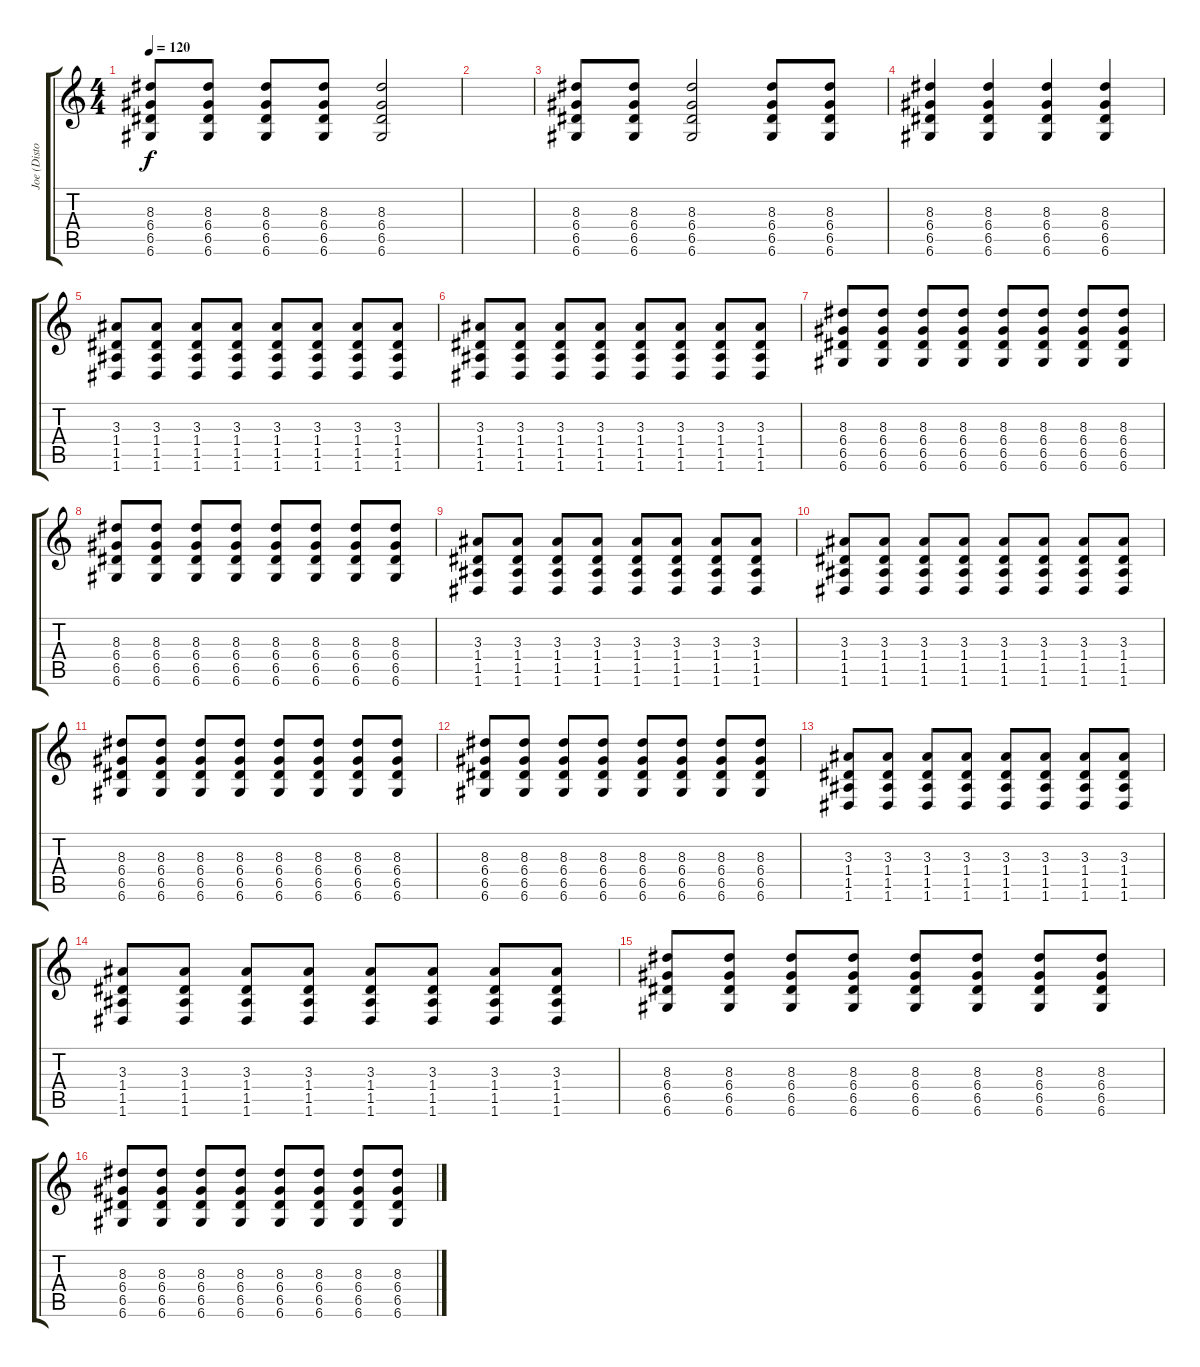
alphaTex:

\track ("Joe (Distortion)" "Joe (Disto") {instrument distortionguitar}
\staff {score tabs}
\tuning (E4 B3 G3 D3 A2 D2) {hide}
\ts (4 4)
\tempo 120
\clef g2
\ks c
(8.3 6.4 6.5 6.6).8{dy f} (8.3 6.4 6.5 6.6).8 (8.3 6.4 6.5 6.6).8 (8.3 6.4 6.5 6.6).8 (8.3 6.4 6.5 6.6).2 |
|
(8.3 6.4 6.5 6.6).8 (8.3 6.4 6.5 6.6).8 (8.3 6.4 6.5 6.6).2 (8.3 6.4 6.5 6.6).8 (8.3 6.4 6.5 6.6).8 |
(8.3 6.4 6.5 6.6).4 (8.3 6.4 6.5 6.6).4 (8.3 6.4 6.5 6.6).4 (8.3 6.4 6.5 6.6).4 |
(3.3 1.4 1.5 1.6).8 (3.3 1.4 1.5 1.6).8 (3.3 1.4 1.5 1.6).8 (3.3 1.4 1.5 1.6).8 (3.3 1.4 1.5 1.6).8 (3.3 1.4 1.5 1.6).8 (3.3 1.4 1.5 1.6).8 (3.3 1.4 1.5 1.6).8 |
(3.3 1.4 1.5 1.6).8 (3.3 1.4 1.5 1.6).8 (3.3 1.4 1.5 1.6).8 (3.3 1.4 1.5 1.6).8 (3.3 1.4 1.5 1.6).8 (3.3 1.4 1.5 1.6).8 (3.3 1.4 1.5 1.6).8 (3.3 1.4 1.5 1.6).8 |
(8.3 6.4 6.5 6.6).8 (8.3 6.4 6.5 6.6).8 (8.3 6.4 6.5 6.6).8 (8.3 6.4 6.5 6.6).8 (8.3 6.4 6.5 6.6).8 (8.3 6.4 6.5 6.6).8 (8.3 6.4 6.5 6.6).8 (8.3 6.4 6.5 6.6).8 |
(8.3 6.4 6.5 6.6).8 (8.3 6.4 6.5 6.6).8 (8.3 6.4 6.5 6.6).8 (8.3 6.4 6.5 6.6).8 (8.3 6.4 6.5 6.6).8 (8.3 6.4 6.5 6.6).8 (8.3 6.4 6.5 6.6).8 (8.3 6.4 6.5 6.6).8 |
(3.3 1.4 1.5 1.6).8 (3.3 1.4 1.5 1.6).8 (3.3 1.4 1.5 1.6).8 (3.3 1.4 1.5 1.6).8 (3.3 1.4 1.5 1.6).8 (3.3 1.4 1.5 1.6).8 (3.3 1.4 1.5 1.6).8 (3.3 1.4 1.5 1.6).8 |
(3.3 1.4 1.5 1.6).8 (3.3 1.4 1.5 1.6).8 (3.3 1.4 1.5 1.6).8 (3.3 1.4 1.5 1.6).8 (3.3 1.4 1.5 1.6).8 (3.3 1.4 1.5 1.6).8 (3.3 1.4 1.5 1.6).8 (3.3 1.4 1.5 1.6).8 |
(8.3 6.4 6.5 6.6).8 (8.3 6.4 6.5 6.6).8 (8.3 6.4 6.5 6.6).8 (8.3 6.4 6.5 6.6).8 (8.3 6.4 6.5 6.6).8 (8.3 6.4 6.5 6.6).8 (8.3 6.4 6.5 6.6).8 (8.3 6.4 6.5 6.6).8 |
(8.3 6.4 6.5 6.6).8 (8.3 6.4 6.5 6.6).8 (8.3 6.4 6.5 6.6).8 (8.3 6.4 6.5 6.6).8 (8.3 6.4 6.5 6.6).8 (8.3 6.4 6.5 6.6).8 (8.3 6.4 6.5 6.6).8 (8.3 6.4 6.5 6.6).8 |
(3.3 1.4 1.5 1.6).8 (3.3 1.4 1.5 1.6).8 (3.3 1.4 1.5 1.6).8 (3.3 1.4 1.5 1.6).8 (3.3 1.4 1.5 1.6).8 (3.3 1.4 1.5 1.6).8 (3.3 1.4 1.5 1.6).8 (3.3 1.4 1.5 1.6).8 |
(3.3 1.4 1.5 1.6).8 (3.3 1.4 1.5 1.6).8 (3.3 1.4 1.5 1.6).8 (3.3 1.4 1.5 1.6).8 (3.3 1.4 1.5 1.6).8 (3.3 1.4 1.5 1.6).8 (3.3 1.4 1.5 1.6).8 (3.3 1.4 1.5 1.6).8 |
(8.3 6.4 6.5 6.6).8 (8.3 6.4 6.5 6.6).8 (8.3 6.4 6.5 6.6).8 (8.3 6.4 6.5 6.6).8 (8.3 6.4 6.5 6.6).8 (8.3 6.4 6.5 6.6).8 (8.3 6.4 6.5 6.6).8 (8.3 6.4 6.5 6.6).8 |
(8.3 6.4 6.5 6.6).8 (8.3 6.4 6.5 6.6).8 (8.3 6.4 6.5 6.6).8 (8.3 6.4 6.5 6.6).8 (8.3 6.4 6.5 6.6).8 (8.3 6.4 6.5 6.6).8 (8.3 6.4 6.5 6.6).8 (8.3 6.4 6.5 6.6).8
